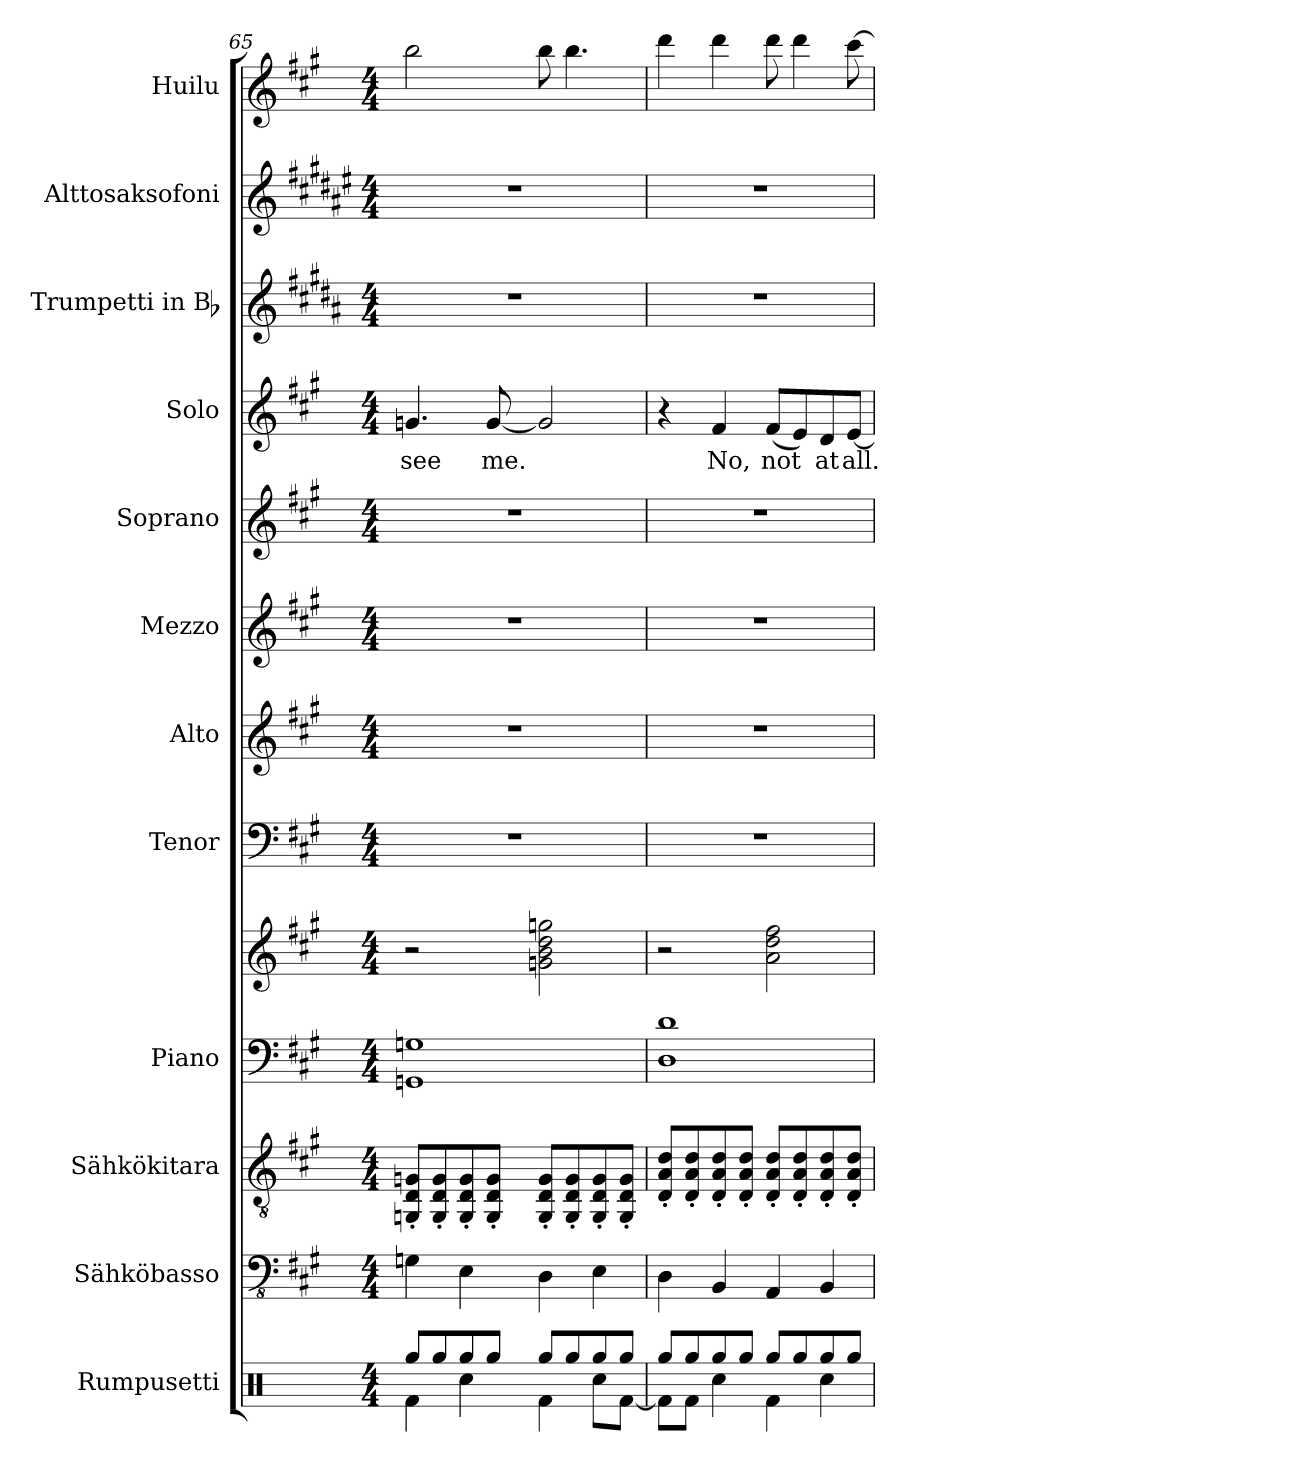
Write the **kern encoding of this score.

**kern	**kern	**kern	**kern	**kern	**kern	**kern	**kern	**kern	**kern	**text	**kern	**kern	**kern
*part12	*part11	*part10	*part9	*part9	*part8	*part7	*part6	*part5	*part4	*part4	*part3	*part2	*part1
*staff13	*staff12	*staff11	*staff10	*staff9	*staff8	*staff7	*staff6	*staff5	*staff4	*staff4	*staff3	*staff2	*staff1
*I"Rumpusetti	*I"Sähköbasso	*I"Sähkökitara	*I"Piano	*	*I"Tenor	*I"Alto	*I"Mezzo	*I"Soprano	*I"Solo	*	*I"Trumpetti in Bb	*I"Alttosaksofoni	*I"Huilu
*I'R. setti	*	*	*I'Pno.	*	*I'T.	*I'A.	*I'M.	*I'S.	*I'Solo	*	*I'Tpt. in Bb	*	*I'H.
*clefX	*clefFv4	*clefGv2	*clefF4	*clefG2	*clefF4	*clefG2	*clefG2	*clefG2	*clefG2	*	*clefG2	*clefG2	*clefG2
*	*	*	*	*	*	*	*	*	*	*	*ITrd1c2	*ITrd5c9	*
*k[]	*k[f#c#g#]	*k[f#c#g#]	*k[f#c#g#]	*k[f#c#g#]	*k[f#c#g#]	*k[f#c#g#]	*k[f#c#g#]	*k[f#c#g#]	*k[f#c#g#]	*	*k[f#c#g#]	*k[f#c#g#]	*k[f#c#g#]
*M4/4	*M4/4	*M4/4	*M4/4	*M4/4	*M4/4	*M4/4	*M4/4	*M4/4	*M4/4	*	*M4/4	*M4/4	*M4/4
=65	=65	=65	=65	=65	=65	=65	=65	=65	=65	=65	=65	=65	=65
*^	*	*	*	*	*	*	*	*	*	*	*	*	*
!	!	!	!	!	!	!	!	!	!	!	!LO:LY:b	!	!	!
8Rgg/L	4Rf\	4GGn\	8GGn/' 8D/' 8Gn/'L	1GGn 1Gn	2r	1r	1r	1r	1r	4.gn/	see	1r	1r	2bb\
8Rgg/	.	.	8GG/' 8D/' 8G/'	.	.	.	.	.	.	.	.	.	.	.
8Rgg/	4Rcc\	4EE\	8GG/' 8D/' 8G/'	.	.	.	.	.	.	.	.	.	.	.
!	!	!	!	!	!	!	!	!	!	!	!LO:LY:b	!	!	!
8Rgg/J	.	.	8GG/' 8D/' 8G/'J	.	.	.	.	.	.	[8g/	me.	.	.	.
8Rgg/L	4Rf\	4DD\	8GG/' 8D/' 8G/'L	.	2gn\ 2b\ 2dd\ 2ggn\	.	.	.	.	2g/]	.	.	.	8bb\
8Rgg/	.	.	8GG/' 8D/' 8G/'	.	.	.	.	.	.	.	.	.	.	4.bb\
8Rgg/	8Rcc\L	4EE\	8GG/' 8D/' 8G/'	.	.	.	.	.	.	.	.	.	.	.
8Rgg/J	[8Rf\J	.	8GG/' 8D/' 8G/'J	.	.	.	.	.	.	.	.	.	.	.
=66	=66	=66	=66	=66	=66	=66	=66	=66	=66	=66	=66	=66	=66	=66
8Rgg/L	8Rf\L]	4DD\	8D/' 8A/' 8d/'L	1D 1d	2r	1r	1r	1r	1r	4r	.	1r	1r	4ddd\
8Rgg/	8Rf\J	.	8D/' 8A/' 8d/'	.	.	.	.	.	.	.	.	.	.	.
!	!	!	!	!	!	!	!	!	!	!	!LO:LY:b	!	!	!
8Rgg/	4Rcc\	4BBB/	8D/' 8A/' 8d/'	.	.	.	.	.	.	4f#/	No,	.	.	4ddd\
8Rgg/J	.	.	8D/' 8A/' 8d/'J	.	.	.	.	.	.	.	.	.	.	.
!	!	!	!	!	!	!	!	!	!	!	!LO:LY:b	!	!	!
8Rgg/L	4Rf\	4AAA/	8D/' 8A/' 8d/'L	.	2a\ 2dd\ 2ff#\	.	.	.	.	(8f#/L	-not	.	.	8ddd\
8Rgg/	.	.	8D/' 8A/' 8d/'	.	.	.	.	.	.	8e/)	.	.	.	4ddd\
!	!	!	!	!	!	!	!	!	!	!	!LO:LY:b	!	!	!
8Rgg/	4Rcc\	4BBB/	8D/' 8A/' 8d/'	.	.	.	.	.	.	8d/	at	.	.	.
!	!	!	!	!	!	!	!	!	!	!	!LO:LY:b	!	!	!
8Rgg/J	.	.	8D/' 8A/' 8d/'J	.	.	.	.	.	.	[8e/J	all.	.	.	[8ccc#\
*v	*v	*	*	*	*	*	*	*	*	*	*	*	*	*
=	=	=	=	=	=	=	=	=	=	=	=	=	=
*-	*-	*-	*-	*-	*-	*-	*-	*-	*-	*-	*-	*-	*-
